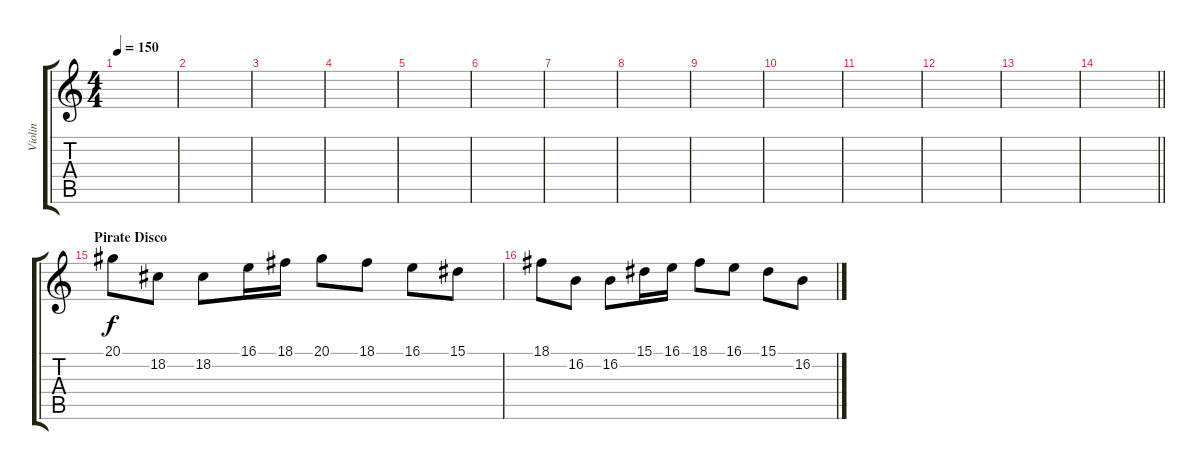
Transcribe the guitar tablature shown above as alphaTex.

\track ("Violin" "Violin") {instrument violin}
\staff {score tabs}
\tuning (C4 G3 Eb3 Bb2 F2 C2) {hide}
\ts (4 4)
\tempo 150
\clef g2
\ks c
|
|
|
|
|
|
|
|
|
|
|
|
|
\barLineRight lightlight
|
\section ("" "Pirate Disco")
20.1.8 18.2.8 18.2.8 16.1.16 18.1.16 20.1.8 18.1.8 16.1.8 15.1.8 |
18.1.8 16.2.8 16.2.8 15.1.16 16.1.16 18.1.8 16.1.8 15.1.8 16.2.8
